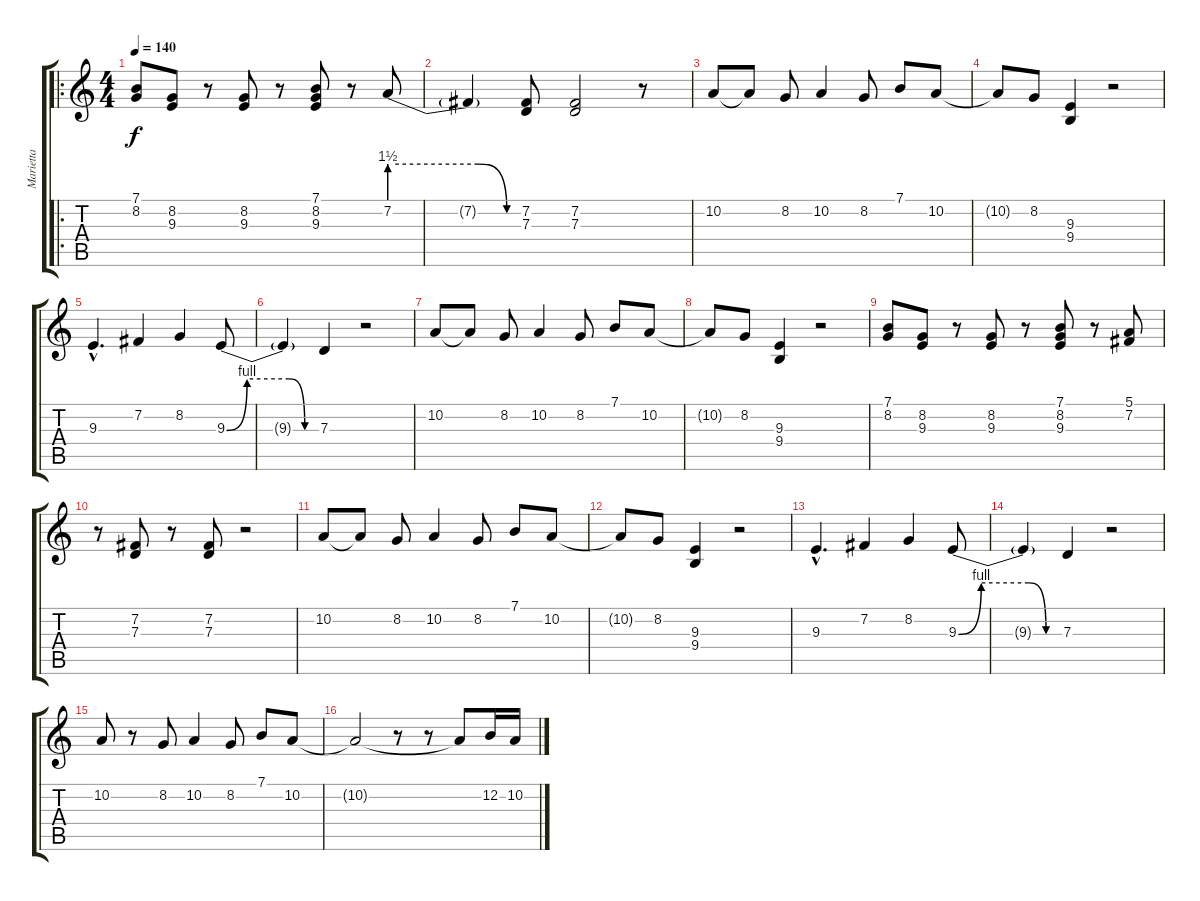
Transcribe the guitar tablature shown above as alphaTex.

\track ("Marietta" "Marietta") {instrument lead5charang}
\staff {score tabs}
\tuning (E4 B3 G3 D3 A2 E2) {hide}
\ro
\ts (4 4)
\tempo 140
\clef g2
\ks c
(7.1 8.2).8{dy f instrument lead5charang} (8.2 9.3).8 r.8 (8.2 9.3).8 r.8 (7.1 8.2 9.3).8 r.8 7.2{be (custom 0 6 40 6 53 0 60 0)}.8 |
7.2{t}.4 (7.2 7.3).8 (7.2 7.3).2 r.8 |
10.2.8 10.2{t}.8 8.2.8 10.2.4 8.2.8 7.1.8 10.2.8 |
10.2{t}.8 8.2.8 (9.3 9.4).4 r.2 |
9.3{hac}.4{d} 7.2.4 8.2.4 9.3{be (custom 0 0 13 4 40 4 50 0 60 0)}.8 |
9.3{t}.4 7.3.4 r.2 |
10.2.8 10.2{t}.8 8.2.8 10.2.4 8.2.8 7.1.8 10.2.8 |
10.2{t}.8 8.2.8 (9.3 9.4).4 r.2 |
(7.1 8.2).8 (8.2 9.3).8 r.8 (8.2 9.3).8 r.8 (7.1 8.2 9.3).8 r.8 (5.1 7.2).8 |
r.8 (7.2 7.3).8 r.8 (7.2 7.3).8 r.2 |
10.2.8 10.2{t}.8 8.2.8 10.2.4 8.2.8 7.1.8 10.2.8 |
10.2{t}.8 8.2.8 (9.3 9.4).4 r.2 |
9.3{hac}.4{d} 7.2.4 8.2.4 9.3{be (custom 0 0 13 4 40 4 50 0 60 0)}.8 |
9.3{t}.4 7.3.4 r.2 |
10.2.8 r.8 8.2.8 10.2.4 8.2.8 7.1.8 10.2.8 |
10.2{t}.2 r.8 r.8 10.2{t}.8 12.2.16 10.2.16
